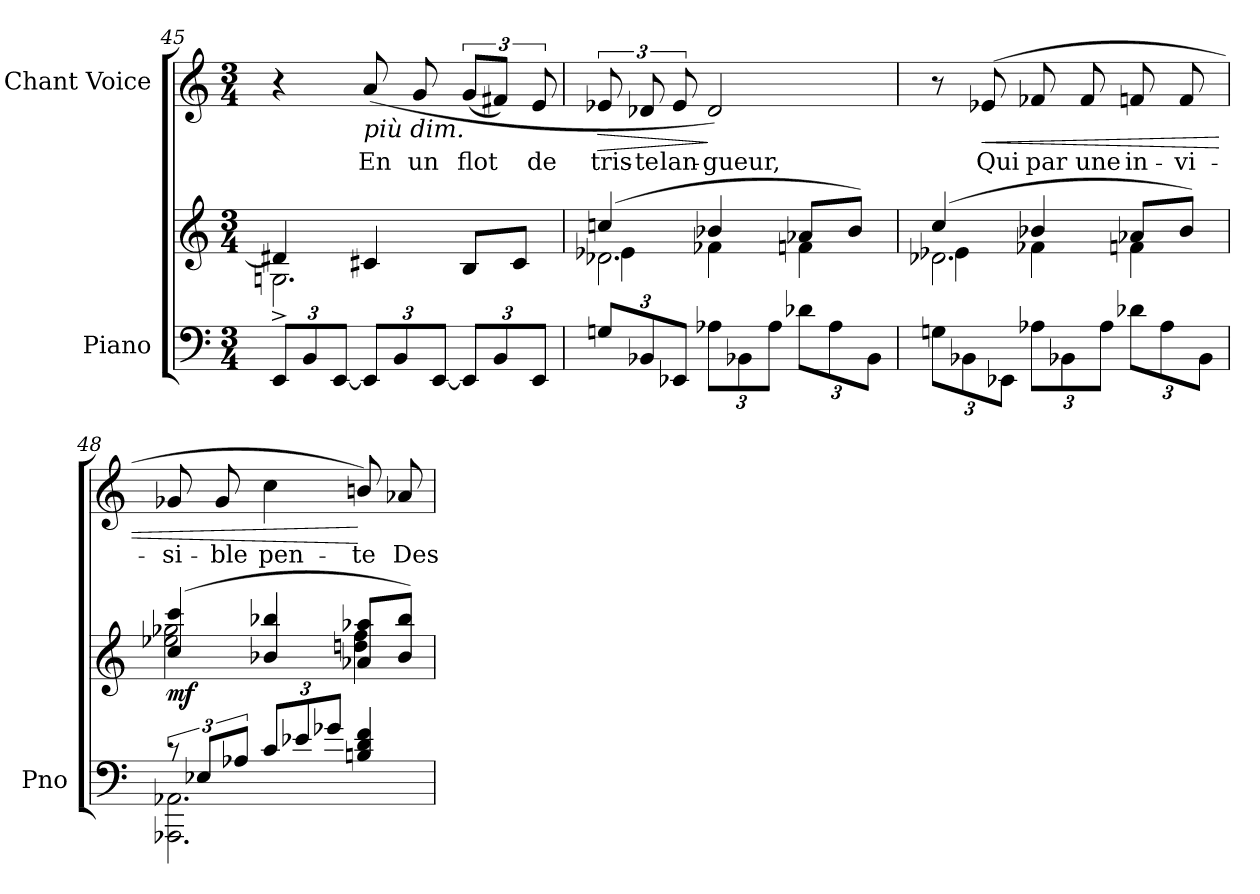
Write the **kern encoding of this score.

**kern	**kern	**dynam	**kern	**text	**dynam
*part2	*part2	*part2	*part1	*part1	*part1
*staff3	*staff2	*staff2/3	*staff1	*staff1	*staff1
*I"Piano	*	*	*I"Chant Voice	*	*
*I'Pno	*	*	*	*	*
*clefF4	*clefG2	*	*clefG2	*	*
*k[]	*k[]	*	*k[]	*	*
*M3/4	*M3/4	*	*M3/4	*	*
=45	=45	=45	=45	=45	=45
*	*^	*	*	*	*
12EE/L	4d#X/]	2.Gn^\	.	4r	.	.
12BB/	.	.	.	.	.	.
[12EE/J	.	.	.	.	.	.
!	!	!	!	!LO:TX:b:i:t=più dim.	!	!
12EE/L]	4c#X/	.	.	(8a/	En	.
12BB/	.	.	.	.	.	.
.	.	.	.	8g/	un	.
[12EE/J	.	.	.	.	.	.
12EE/L]	8B/L	.	.	(12g/L	flot	.
12BB/	.	.	.	12f#X/J)	.	.
.	8c#/J	.	.	.	.	.
12EE/J	.	.	.	12e/	de	.
*	*v	*v	*	*	*	*
=46	=46	=46	=46	=46	=46
*Xbrackettup	*	*	*	*	*
*	*^	*	*	*	*
*	*	*^	*	*	*	*
!	!	!	!	!LO:DY:a	!	!	!LO:HP:b
!	!	!	!	!LO:DY:n=1:a	!	!	!
12Gn/L	(4ccn/	2.d-X\	4e-X\	other-dynamics p	12e-X/	tris-	>
12BB-X/	.	.	.	.	12d-X/	-te	.
12EE-X/J	.	.	.	.	12e-/	lan-	.
*brackettup	*	*	*	*	*	*	*
12A-X\L	4b-X/	.	4f-X\	.	2d-/)	-gueur,	]
12BB-X\	.	.	.	.	.	.	.
12A-\J	.	.	.	.	.	.	.
12d-X\L	8a-X/L	.	4fn\	.	.	.	.
12A-\	.	.	.	.	.	.	.
.	8b-/J)	.	.	.	.	.	.
12BB-\J	.	.	.	.	.	.	.
=47	=47	=47	=47	=47	=47	=47	=47
12Gn\L	(4cc/	2.d-X\	4e-X\	.	8r	.	.
12BB-X\	.	.	.	.	.	.	.
!	!	!	!	!	!	!	!LO:HP:b
.	.	.	.	.	(8e-X/	Qui	<
12EE-X\J	.	.	.	.	.	.	.
12A-X\L	4b-X/	.	4f-X\	.	8f-X/	par	.
12BB-X\	.	.	.	.	.	.	.
.	.	.	.	.	8f-/	une	.
12A-\J	.	.	.	.	.	.	.
12d-X\L	8a-X/L	.	4fn\	.	8fn/	in-	.
12A-\	.	.	.	.	.	.	.
.	8b-/J)	.	.	.	8f/	-vi-	.
12BB-\J	.	.	.	.	.	.	.
*	*	*v	*v	*	*	*	*
=48	=48	=48	=48	=48	=48	=48
*^	*	*	*	*	*	*
!	!	!	!	!LO:DY:b	!	!	!
12r	2.AAA-X\ 2.AA-X\	(4cc/ 4ccc/	2ee-X\ 2gg-X\	mf	8g-X/	-si-	.
12E-X/L	.	.	.	.	.	.	.
.	.	.	.	.	8g-/	-ble	.
12A-X/J	.	.	.	.	.	.	.
12c/L	.	4b-X/ 4bb-X/	.	.	4cc\	pen-	.
12e-X/	.	.	.	.	.	.	.
12g-X/J	.	.	.	.	.	.	.
4Bn/ 4d/ 4f/	.	8a-X/ 8aa-X/L	4ddn\ 4ff\	.	8bn/)	-te	[
.	.	8b-/ 8bb-/J)	.	.	8a-X/	Des-	.
*v	*v	*	*	*	*	*	*
*	*v	*v	*	*	*	*
=	=	=	=	=	=
*-	*-	*-	*-	*-	*-
